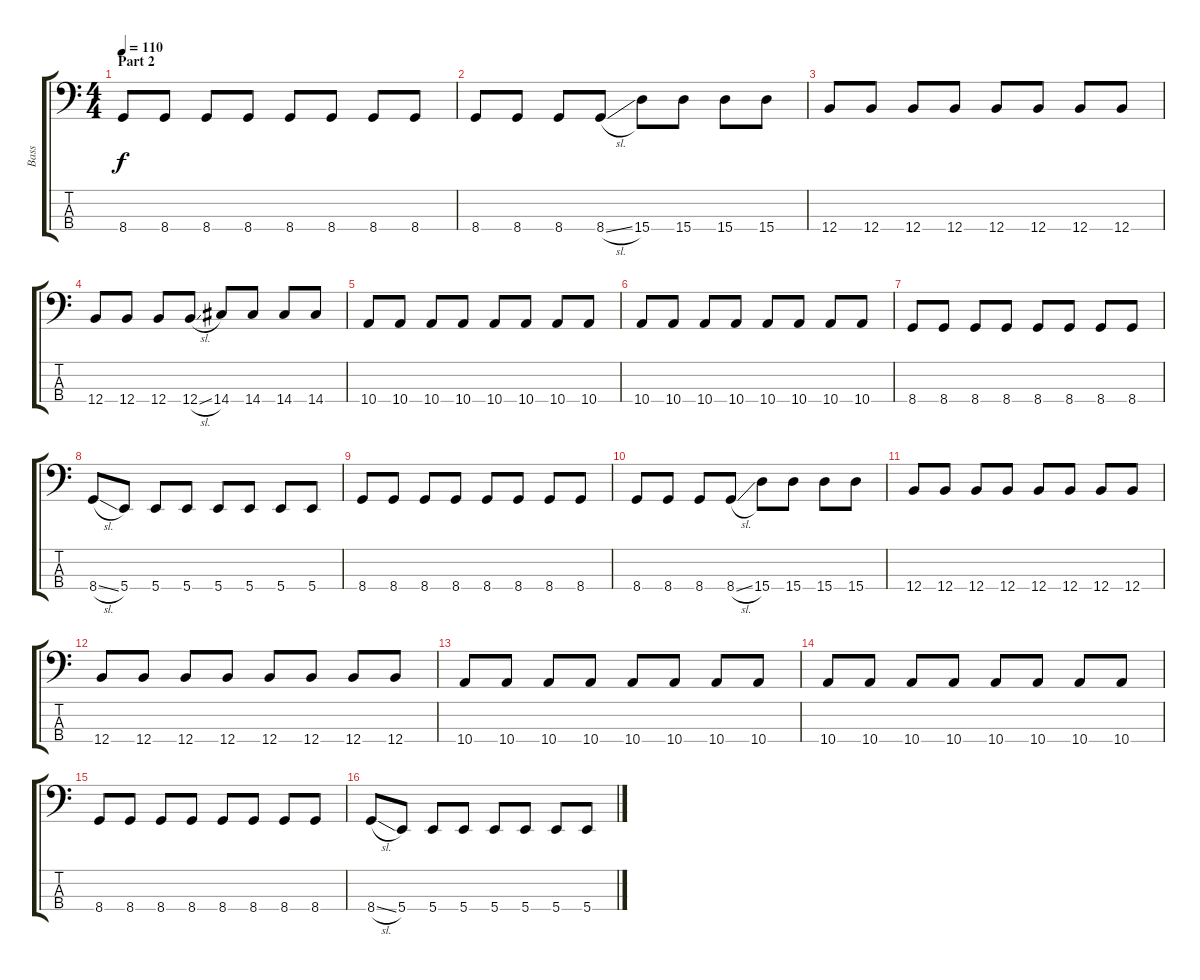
\track ("Bass" "Bass") {instrument electricbassfinger}
\staff {score tabs}
\tuning (D2 A1 E1 B0) {hide}
\ts (4 4)
\section ("" "Part 2")
\tempo 110
\clef f4
\ks c
8.4.8{dy f} 8.4.8 8.4.8 8.4.8 8.4.8 8.4.8 8.4.8 8.4.8 |
8.4.8 8.4.8 8.4.8 8.4{sl}.8 15.4.8 15.4.8 15.4.8 15.4.8 |
12.4.8 12.4.8 12.4.8 12.4.8 12.4.8 12.4.8 12.4.8 12.4.8 |
12.4.8 12.4.8 12.4.8 12.4{sl}.8 14.4.8 14.4.8 14.4.8 14.4.8 |
10.4.8 10.4.8 10.4.8 10.4.8 10.4.8 10.4.8 10.4.8 10.4.8 |
10.4.8 10.4.8 10.4.8 10.4.8 10.4.8 10.4.8 10.4.8 10.4.8 |
8.4.8 8.4.8 8.4.8 8.4.8 8.4.8 8.4.8 8.4.8 8.4.8 |
8.4{sl}.8 5.4.8 5.4.8 5.4.8 5.4.8 5.4.8 5.4.8 5.4.8 |
8.4.8 8.4.8 8.4.8 8.4.8 8.4.8 8.4.8 8.4.8 8.4.8 |
8.4.8 8.4.8 8.4.8 8.4{sl}.8 15.4.8 15.4.8 15.4.8 15.4.8 |
12.4.8 12.4.8 12.4.8 12.4.8 12.4.8 12.4.8 12.4.8 12.4.8 |
12.4.8 12.4.8 12.4.8 12.4.8 12.4.8 12.4.8 12.4.8 12.4.8 |
10.4.8 10.4.8 10.4.8 10.4.8 10.4.8 10.4.8 10.4.8 10.4.8 |
10.4.8 10.4.8 10.4.8 10.4.8 10.4.8 10.4.8 10.4.8 10.4.8 |
8.4.8 8.4.8 8.4.8 8.4.8 8.4.8 8.4.8 8.4.8 8.4.8 |
8.4{sl}.8 5.4.8 5.4.8 5.4.8 5.4.8 5.4.8 5.4.8 5.4.8
